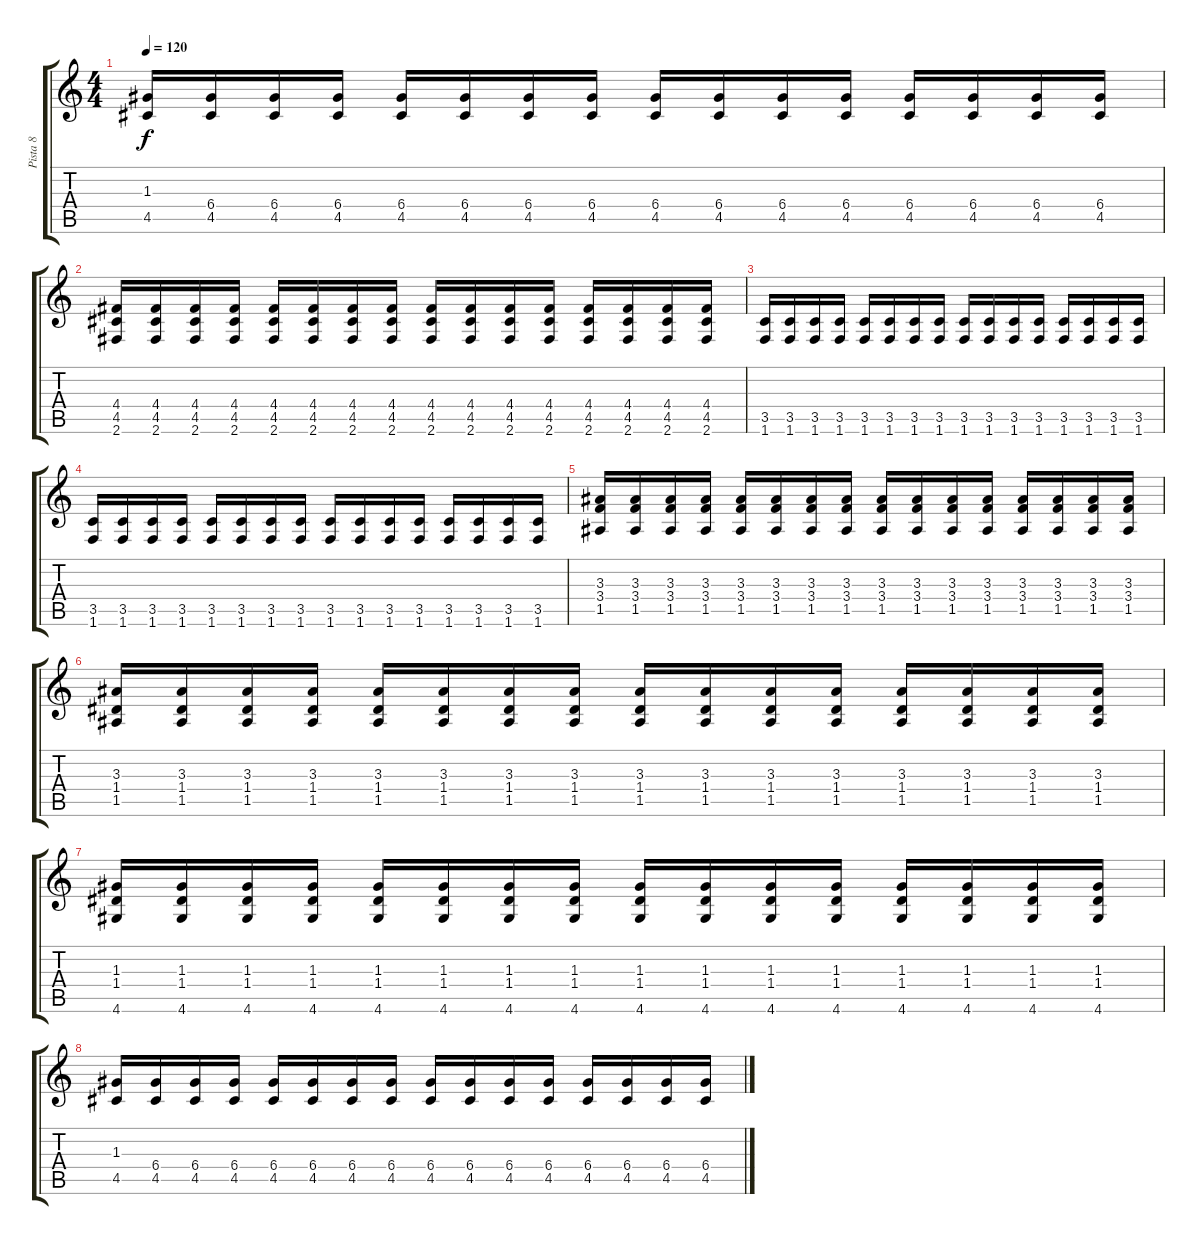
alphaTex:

\track ("Pista 8" "Pista 8") {instrument overdrivenguitar}
\staff {score tabs}
\tuning (E4 B3 G3 D3 A2 E2) {hide}
\ts (4 4)
\tempo 120
\clef g2
\ks c
(1.3 4.5).16{dy f} (6.4 4.5).16 (6.4 4.5).16 (6.4 4.5).16 (6.4 4.5).16 (6.4 4.5).16 (6.4 4.5).16 (6.4 4.5).16 (6.4 4.5).16 (6.4 4.5).16 (6.4 4.5).16 (6.4 4.5).16 (6.4 4.5).16 (6.4 4.5).16 (6.4 4.5).16 (6.4 4.5).16 |
(4.4 4.5 2.6).16 (4.4 4.5 2.6).16 (4.4 4.5 2.6).16 (4.4 4.5 2.6).16 (4.4 4.5 2.6).16 (4.4 4.5 2.6).16 (4.4 4.5 2.6).16 (4.4 4.5 2.6).16 (4.4 4.5 2.6).16 (4.4 4.5 2.6).16 (4.4 4.5 2.6).16 (4.4 4.5 2.6).16 (4.4 4.5 2.6).16 (4.4 4.5 2.6).16 (4.4 4.5 2.6).16 (4.4 4.5 2.6).16 |
(3.5 1.6).16 (3.5 1.6).16 (3.5 1.6).16 (3.5 1.6).16 (3.5 1.6).16 (3.5 1.6).16 (3.5 1.6).16 (3.5 1.6).16 (3.5 1.6).16 (3.5 1.6).16 (3.5 1.6).16 (3.5 1.6).16 (3.5 1.6).16 (3.5 1.6).16 (3.5 1.6).16 (3.5 1.6).16 |
(3.5 1.6).16 (3.5 1.6).16 (3.5 1.6).16 (3.5 1.6).16 (3.5 1.6).16 (3.5 1.6).16 (3.5 1.6).16 (3.5 1.6).16 (3.5 1.6).16 (3.5 1.6).16 (3.5 1.6).16 (3.5 1.6).16 (3.5 1.6).16 (3.5 1.6).16 (3.5 1.6).16 (3.5 1.6).16 |
(3.3 3.4 1.5).16 (3.3 3.4 1.5).16 (3.3 3.4 1.5).16 (3.3 3.4 1.5).16 (3.3 3.4 1.5).16 (3.3 3.4 1.5).16 (3.3 3.4 1.5).16 (3.3 3.4 1.5).16 (3.3 3.4 1.5).16 (3.3 3.4 1.5).16 (3.3 3.4 1.5).16 (3.3 3.4 1.5).16 (3.3 3.4 1.5).16 (3.3 3.4 1.5).16 (3.3 3.4 1.5).16 (3.3 3.4 1.5).16 |
(3.3 1.4 1.5).16 (3.3 1.4 1.5).16 (3.3 1.4 1.5).16 (3.3 1.4 1.5).16 (3.3 1.4 1.5).16 (3.3 1.4 1.5).16 (3.3 1.4 1.5).16 (3.3 1.4 1.5).16 (3.3 1.4 1.5).16 (3.3 1.4 1.5).16 (3.3 1.4 1.5).16 (3.3 1.4 1.5).16 (3.3 1.4 1.5).16 (3.3 1.4 1.5).16 (3.3 1.4 1.5).16 (3.3 1.4 1.5).16 |
(1.3 1.4 4.6).16 (1.3 1.4 4.6).16 (1.3 1.4 4.6).16 (1.3 1.4 4.6).16 (1.3 1.4 4.6).16 (1.3 1.4 4.6).16 (1.3 1.4 4.6).16 (1.3 1.4 4.6).16 (1.3 1.4 4.6).16 (1.3 1.4 4.6).16 (1.3 1.4 4.6).16 (1.3 1.4 4.6).16 (1.3 1.4 4.6).16 (1.3 1.4 4.6).16 (1.3 1.4 4.6).16 (1.3 1.4 4.6).16 |
(1.3 4.5).16 (6.4 4.5).16 (6.4 4.5).16 (6.4 4.5).16 (6.4 4.5).16 (6.4 4.5).16 (6.4 4.5).16 (6.4 4.5).16 (6.4 4.5).16 (6.4 4.5).16 (6.4 4.5).16 (6.4 4.5).16 (6.4 4.5).16 (6.4 4.5).16 (6.4 4.5).16 (6.4 4.5).16
